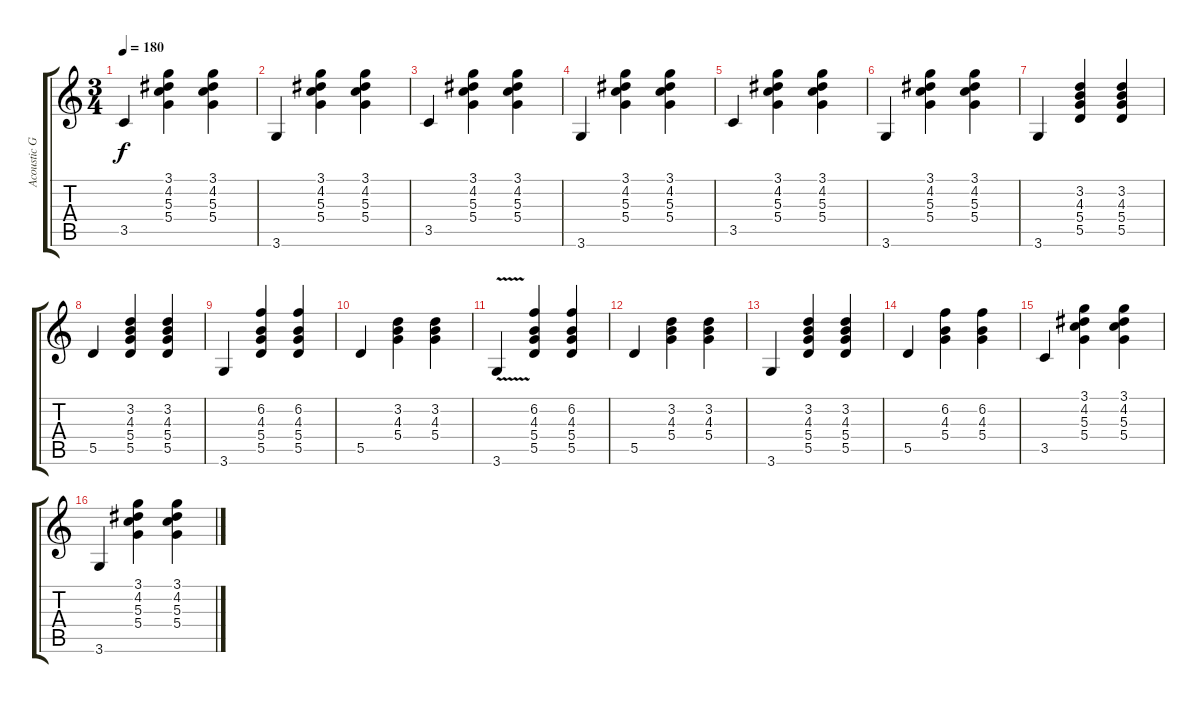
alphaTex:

\track ("Acoustic Guitar" "Acoustic G") {instrument acousticguitarnylon}
\staff {score tabs}
\tuning (E4 B3 G3 D3 A2 E2) {hide}
\ts (3 4)
\tempo 180
\clef g2
\ks c
3.5.4{dy f} (3.1 4.2 5.3 5.4).4 (3.1 4.2 5.3 5.4).4 |
3.6.4 (3.1 4.2 5.3 5.4).4 (3.1 4.2 5.3 5.4).4 |
3.5.4 (3.1 4.2 5.3 5.4).4 (3.1 4.2 5.3 5.4).4 |
3.6.4 (3.1 4.2 5.3 5.4).4 (3.1 4.2 5.3 5.4).4 |
3.5.4 (3.1 4.2 5.3 5.4).4 (3.1 4.2 5.3 5.4).4 |
3.6.4 (3.1 4.2 5.3 5.4).4 (3.1 4.2 5.3 5.4).4 |
3.6.4 (3.2 4.3 5.4 5.5).4 (3.2 4.3 5.4 5.5).4 |
5.5.4 (3.2 4.3 5.4 5.5).4 (3.2 4.3 5.4 5.5).4 |
3.6.4 (6.2 4.3 5.4 5.5).4 (6.2 4.3 5.4 5.5).4 |
5.5.4 (3.2 4.3 5.4).4 (3.2 4.3 5.4).4 |
3.6{v}.4 (6.2 4.3 5.4 5.5).4 (6.2 4.3 5.4 5.5).4 |
5.5.4 (3.2 4.3 5.4).4 (3.2 4.3 5.4).4 |
3.6.4 (3.2 4.3 5.4 5.5).4 (3.2 4.3 5.4 5.5).4 |
5.5.4 (6.2 4.3 5.4).4 (6.2 4.3 5.4).4 |
3.5.4 (3.1 4.2 5.3 5.4).4 (3.1 4.2 5.3 5.4).4 |
3.6.4 (3.1 4.2 5.3 5.4).4 (3.1 4.2 5.3 5.4).4
